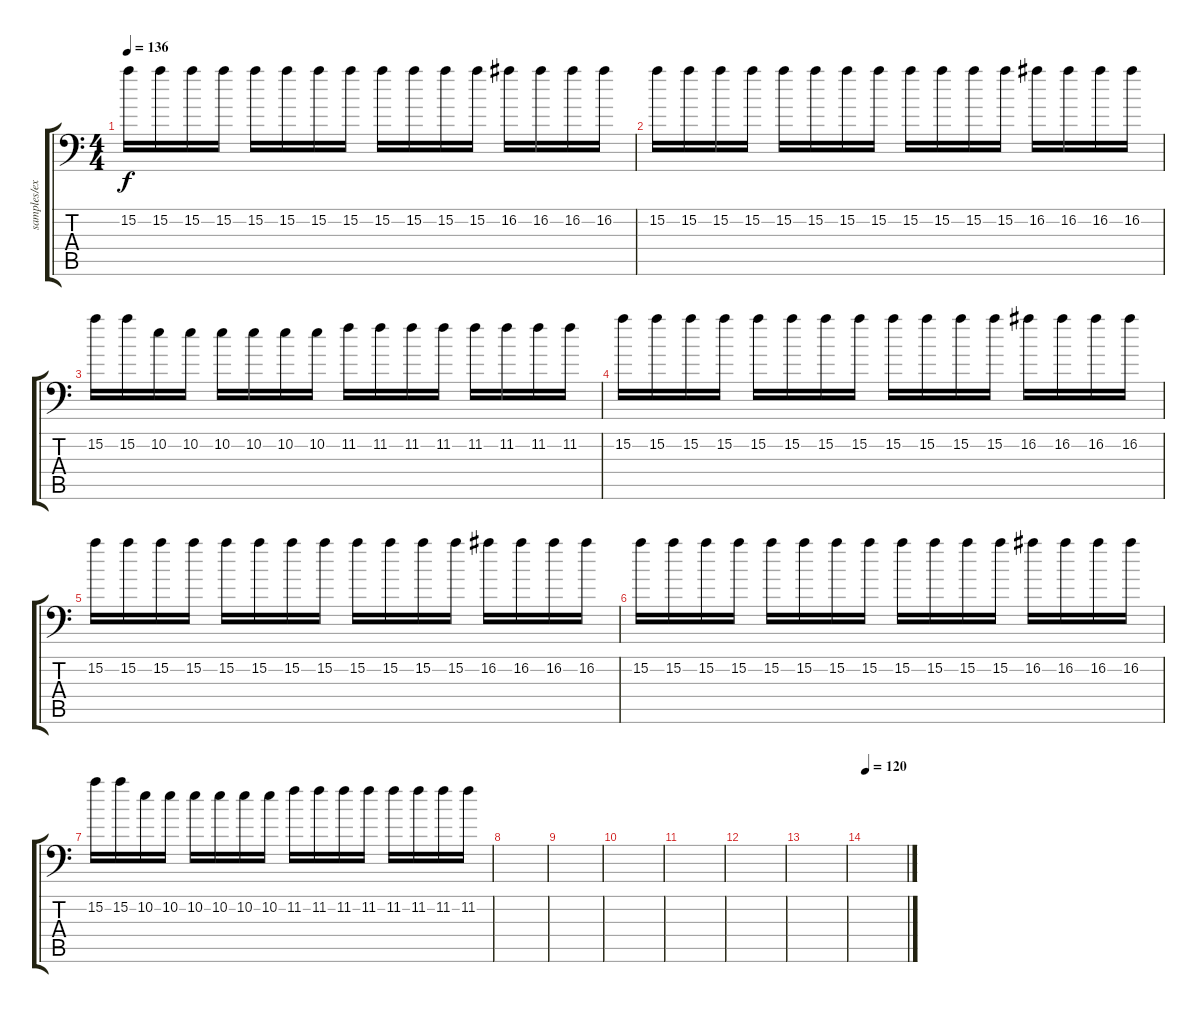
\track ("samples/extra guitar" "samples/ex") {instrument distortionguitar}
\staff {score tabs}
\tuning (B3 Gb3 D3 A2 E2 A1) {hide}
\ts (4 4)
\tempo 136
\clef f4
\ks c
15.2.16{dy f} 15.2.16 15.2.16 15.2.16 15.2.16 15.2.16 15.2.16 15.2.16 15.2.16 15.2.16 15.2.16 15.2.16 16.2.16 16.2.16 16.2.16 16.2.16 |
15.2.16 15.2.16 15.2.16 15.2.16 15.2.16 15.2.16 15.2.16 15.2.16 15.2.16 15.2.16 15.2.16 15.2.16 16.2.16 16.2.16 16.2.16 16.2.16 |
15.2.16 15.2.16 10.2.16 10.2.16 10.2.16 10.2.16 10.2.16 10.2.16 11.2.16 11.2.16 11.2.16 11.2.16 11.2.16 11.2.16 11.2.16 11.2.16 |
15.2.16 15.2.16 15.2.16 15.2.16 15.2.16 15.2.16 15.2.16 15.2.16 15.2.16 15.2.16 15.2.16 15.2.16 16.2.16 16.2.16 16.2.16 16.2.16 |
15.2.16 15.2.16 15.2.16 15.2.16 15.2.16 15.2.16 15.2.16 15.2.16 15.2.16 15.2.16 15.2.16 15.2.16 16.2.16 16.2.16 16.2.16 16.2.16 |
15.2.16 15.2.16 15.2.16 15.2.16 15.2.16 15.2.16 15.2.16 15.2.16 15.2.16 15.2.16 15.2.16 15.2.16 16.2.16 16.2.16 16.2.16 16.2.16 |
15.2.16 15.2.16 10.2.16 10.2.16 10.2.16 10.2.16 10.2.16 10.2.16 11.2.16 11.2.16 11.2.16 11.2.16 11.2.16 11.2.16 11.2.16 11.2.16 |
|
|
|
|
|
|
\tempo 120
